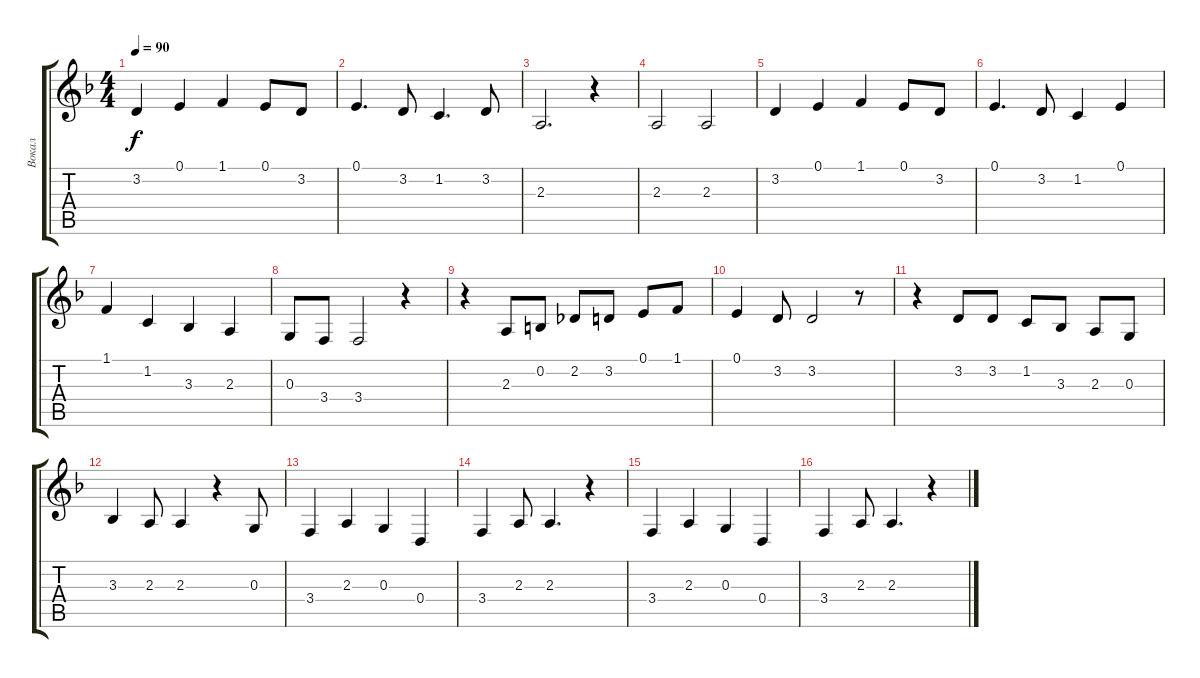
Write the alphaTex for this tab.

\track ("Вокал" "Вокал") {instrument lead3calliope}
\staff {score tabs}
\tuning (E4 B3 G3 D3 A2 E2) {hide}
\ts (4 4)
\tempo 90
\clef g2
\ks f
3.2.4{dy f} 0.1.4 1.1.4 0.1.8 3.2.8 |
0.1.4{d} 3.2.8 1.2.4{d} 3.2.8 |
2.3.2{d} r.4 |
2.3.2 2.3.2 |
3.2.4 0.1.4 1.1.4 0.1.8 3.2.8 |
0.1.4{d} 3.2.8 1.2.4 0.1.4 |
1.1.4 1.2.4 3.3.4 2.3.4 |
0.3.8 3.4.8 3.4.2 r.4 |
r.4 2.3.8 0.2.8 2.2.8 3.2.8 0.1.8 1.1.8 |
0.1.4 3.2.8 3.2.2 r.8 |
r.4 3.2.8 3.2.8 1.2.8 3.3.8 2.3.8 0.3.8 |
3.3.4 2.3.8 2.3.4 r.4 0.3.8 |
3.4.4 2.3.4 0.3.4 0.4.4 |
3.4.4 2.3.8 2.3.4{d} r.4 |
3.4.4 2.3.4 0.3.4 0.4.4 |
3.4.4 2.3.8 2.3.4{d} r.4
